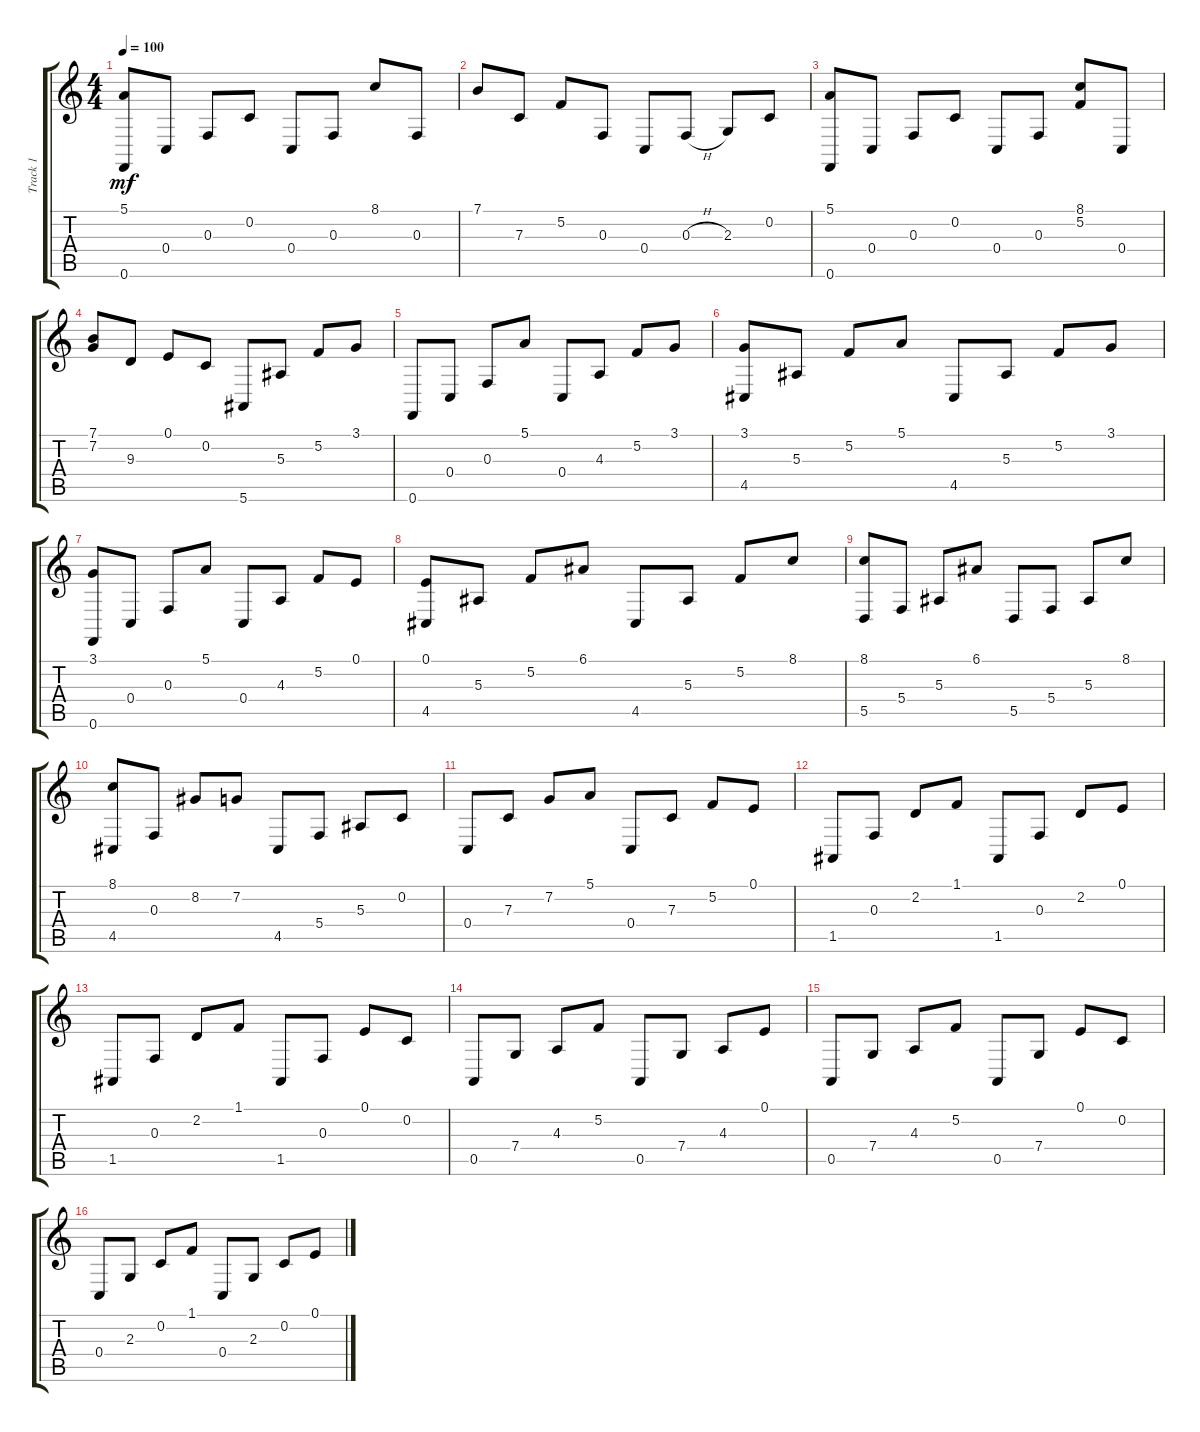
\track ("Track 1" "Track 1") {instrument acousticgrandpiano}
\staff {score tabs}
\tuning (E4 C4 F3 C3 A2 F2) {hide}
\ts (4 4)
\tempo 100
\clef g2
\ks aminor
(5.1 0.6).8{dy mf} 0.4.8 0.3.8 0.2.8 0.4.8 0.3.8 8.1.8 0.3.8 |
7.1.8 7.3.8 5.2.8 0.3.8 0.4.8 0.3{h}.8 2.3.8 0.2.8 |
(5.1 0.6).8 0.4.8 0.3.8 0.2.8 0.4.8 0.3.8 (8.1 5.2).8 0.4.8 |
(7.1 7.2).8 9.3.8 0.1.8 0.2.8 5.6.8 5.3.8 5.2.8 3.1.8 |
0.6.8 0.4.8 0.3.8 5.1.8 0.4.8 4.3.8 5.2.8 3.1.8 |
(3.1 4.5).8 5.3.8 5.2.8 5.1.8 4.5.8 5.3.8 5.2.8 3.1.8 |
(3.1 0.6).8 0.4.8 0.3.8 5.1.8 0.4.8 4.3.8 5.2.8 0.1.8 |
(0.1 4.5).8 5.3.8 5.2.8 6.1.8 4.5.8 5.3.8 5.2.8 8.1.8 |
(8.1 5.5).8 5.4.8 5.3.8 6.1.8 5.5.8 5.4.8 5.3.8 8.1.8 |
(8.1 4.5).8 0.3.8 8.2.8 7.2.8 4.5.8 5.4.8 5.3.8 0.2.8 |
0.4.8 7.3.8 7.2.8 5.1.8 0.4.8 7.3.8 5.2.8 0.1.8 |
1.5.8 0.3.8 2.2.8 1.1.8 1.5.8 0.3.8 2.2.8 0.1.8 |
1.5.8 0.3.8 2.2.8 1.1.8 1.5.8 0.3.8 0.1.8 0.2.8 |
0.5.8 7.4.8 4.3.8 5.2.8 0.5.8 7.4.8 4.3.8 0.1.8 |
0.5.8 7.4.8 4.3.8 5.2.8 0.5.8 7.4.8 0.1.8 0.2.8 |
0.4.8 2.3.8 0.2.8 1.1.8 0.4.8 2.3.8 0.2.8 0.1.8
